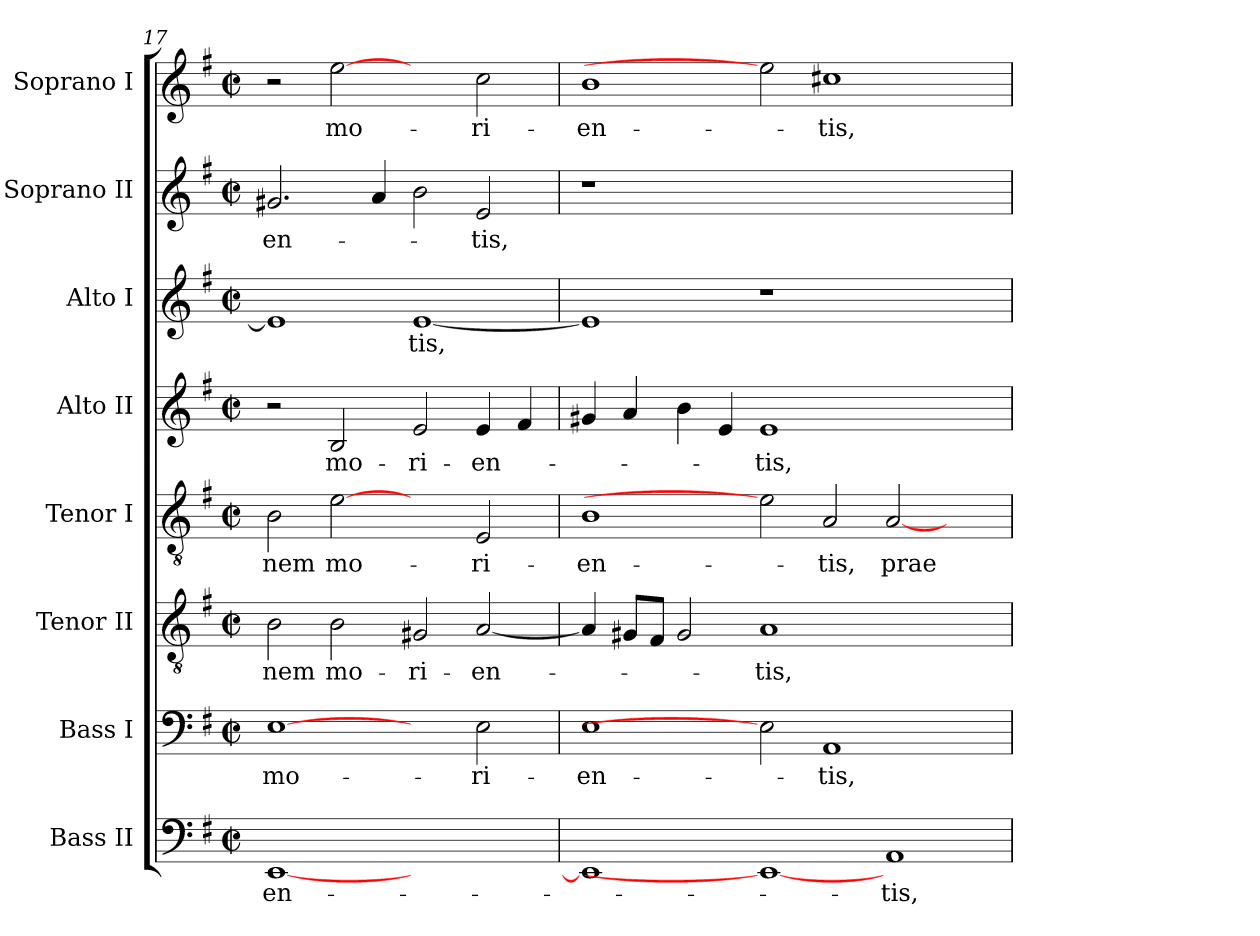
**kern	**text	**kern	**text	**kern	**text	**kern	**text	**kern	**text	**kern	**text	**kern	**text	**kern	**text
*part8	*part8	*part7	*part7	*part6	*part6	*part5	*part5	*part4	*part4	*part3	*part3	*part2	*part2	*part1	*part1
*staff8	*staff8	*staff7	*staff7	*staff6	*staff6	*staff5	*staff5	*staff4	*staff4	*staff3	*staff3	*staff2	*staff2	*staff1	*staff1
*I"Bass II	*	*I"Bass I	*	*I"Tenor II	*	*I"Tenor I	*	*I"Alto II	*	*I"Alto I	*	*I"Soprano II	*	*I"Soprano I	*
*I'BII	*	*I'BI	*	*I'TII	*	*I'TI	*	*I'AII	*	*I'AI	*	*	*	*	*
!!LO:PB:g=z
*clefF4	*	*clefF4	*	*clefGv2	*	*clefGv2	*	*clefG2	*	*clefG2	*	*clefG2	*	*clefG2	*
*k[f#]	*	*k[f#]	*	*k[f#]	*	*k[f#]	*	*k[f#]	*	*k[f#]	*	*k[f#]	*	*k[f#]	*
*G:	*	*G:	*	*G:	*	*G:	*	*G:	*	*G:	*	*G:	*	*G:	*
*M2/2	*	*M2/2	*	*M2/2	*	*M2/2	*	*M2/2	*	*M2/2	*	*M2/2	*	*M2/2	*
*met(c|)	*	*met(c|)	*	*met(c|)	*	*met(c|)	*	*met(c|)	*	*met(c|)	*	*met(c|)	*	*met(c|)	*
=17	=17	=17	=17	=17	=17	=17	=17	=17	=17	=17	=17	=17	=17	=17	=17
!	!LO:LY:b:color=#000000	!	!	!	!	!	!	!	!	!	!	!	!	!	!
!	!	!	!LO:LY:b:color=#000000	!	!	!	!	!	!	!	!	!	!	!	!
!	!	!	!	!	!LO:LY:b:color=#000000	!	!	!	!	!	!	!	!	!	!
!	!	!	!	!	!	!	!LO:LY:b:color=#000000	!	!	!	!	!	!	!	!
!	!	!	!	!	!	!	!	!	!	!	!	!	!LO:LY:b:color=#000000	!	!
[<1EEi	-en-	[1Ei	mo-	2Bi\	-nem	2Bi\	-nem	2r	.	1ei]	.	2.g#Xi/	-en-	2r	.
!	!	!	!	!	!LO:LY:b:color=#000000	!	!	!	!	!	!	!	!	!	!
!	!	!	!	!	!	!	!LO:LY:b:color=#000000	!	!	!	!	!	!	!	!
!	!	!	!	!	!	!	!	!	!LO:LY:b:color=#000000	!	!	!	!	!	!
!	!	!	!	!	!	!	!	!	!	!	!	!	!	!	!LO:LY:b:color=#000000
.	.	.	.	2Bi\	mo-	[2ei	mo-	2Bi/	mo-	.	.	.	.	[2eei	mo-
.	.	.	.	.	.	.	.	.	.	.	.	4ai/	.	.	.
!	!	!	!	!	!LO:LY:b:color=#000000	!	!	!	!	!	!	!	!	!	!
!	!	!	!	!	!	!	!	!	!LO:LY:b:color=#000000	!	!	!	!	!	!
!	!	!	!	!	!	!	!	!	!	!	!LO:LY:b:color=#000000	!	!	!	!
1ryy	.	2ryy	.	2G#Xi/	-ri-	2ryy	.	2ei/	-ri-	[<1ei	-tis,	2bi\	.	2ryy	.
!	!	!	!LO:LY:b:color=#000000	!	!	!	!	!	!	!	!	!	!	!	!
!	!	!	!	!	!LO:LY:b:color=#000000	!	!	!	!	!	!	!	!	!	!
!	!	!	!	!	!	!	!LO:LY:b:color=#000000	!	!	!	!	!	!	!	!
!	!	!	!	!	!	!	!	!	!LO:LY:b:color=#000000	!	!	!	!	!	!
!	!	!	!	!	!	!	!	!	!	!	!	!	!LO:LY:b:color=#000000	!	!
!	!	!	!	!	!	!	!	!	!	!	!	!	!	!	!LO:LY:b:color=#000000
.	.	2Ei\	-ri-	[<2Ai/	-en-	2Ei/	-ri-	4ei/	-en-	.	.	2ei/	-tis,	2cci\	-ri-
.	.	.	.	.	.	.	.	4f#i/	.	.	.	.	.	.	.
=18	=18	=18	=18	=18	=18	=18	=18	=18	=18	=18	=18	=18	=18	=18	=18
!	!	!	!LO:LY:b:color=#000000	!	!	!	!	!	!	!	!	!	!	!	!
!	!	!	!	!	!	!	!LO:LY:b:color=#000000	!	!	!	!	!LO:N:vis=1	!	!	!
!	!	!	!	!	!	!	!	!	!	!	!	!	!	!	!LO:LY:b:color=#000000
1EEi]	.	1Ei	-en-	4Ai/]	.	1Bi	-en-	4g#Xi/	.	1ei]	.	1r	.	1bi	-en-
.	.	.	.	8G#Xi/L	.	.	.	4ai/	.	.	.	.	.	.	.
.	.	.	.	8F#i/J	.	.	.	.	.	.	.	.	.	.	.
.	.	.	.	2G#i/	.	.	.	4bi\	.	.	.	.	.	.	.
.	.	.	.	.	.	.	.	4ei/	.	.	.	.	.	.	.
!	!	!	!	!	!LO:LY:b:color=#000000	!	!	!	!	!	!	!	!	!	!
!	!	!	!	!	!	!	!	!	!LO:LY:b:color=#000000	!	!	!	!	!	!
1EEi_	.	2Ei]	.	1Ai	-tis,	2ei]	.	1ei	-tis,	1r	.	0ryy	.	2eei]	.
!	!	!	!LO:LY:b:color=#000000	!	!	!	!	!	!	!	!	!	!	!	!
!	!	!	!	!	!	!	!LO:LY:b:color=#000000	!	!	!	!	!	!	!	!
!	!	!	!	!	!	!	!	!	!	!	!	!	!	!	!LO:LY:b:color=#000000
.	.	1AAi	-tis,	.	.	2Ai/	-tis,	.	.	.	.	.	.	1cc#Xi	-tis,
!	!LO:LY:b:color=#000000	!	!	!	!	!	!	!	!	!	!	!	!	!	!
!	!	!	!	!	!	!	!LO:LY:b:color=#000000	!	!	!	!	!	!	!	!
1AAi	-tis,	.	.	1ryy	.	[<2Ai/	prae-	1ryy	.	1ryy	.	.	.	.	.
.	.	2ryy	.	.	.	2ryy	.	.	.	.	.	.	.	2ryy	.
=	=	=	=	=	=	=	=	=	=	=	=	=	=	=	=
*-	*-	*-	*-	*-	*-	*-	*-	*-	*-	*-	*-	*-	*-	*-	*-
